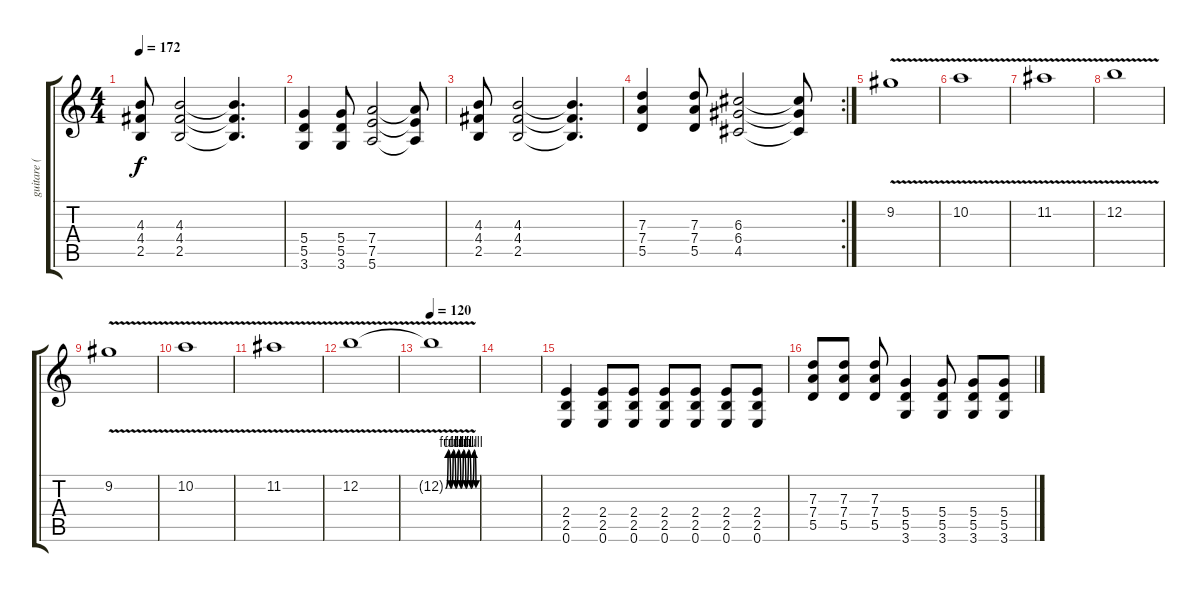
\track ("guitare ( Alex Kinon )" "guitare ( ") {instrument distortionguitar}
\staff {score tabs}
\tuning (E4 B3 G3 D3 A2 E2) {hide}
\ts (4 4)
\tempo 172
\clef g2
\ks c
(4.3 4.4 2.5).8{dy f} (4.3 4.4 2.5).2 (4.3{t} 4.4{t} 2.5{t}).4{d} |
(5.4 5.5 3.6).4 (5.4 5.5 3.6).8 (7.4 7.5 5.6).2 (7.4{t} 7.5{t} 5.6{t}).8 |
(4.3 4.4 2.5).8 (4.3 4.4 2.5).2 (4.3{t} 4.4{t} 2.5{t}).4{d} |
\rc 2
(7.3 7.4 5.5).4 (7.3 7.4 5.5).8 (6.3 6.4 4.5).2 (6.3{t} 6.4{t} 4.5{t}).8 |
9.2{v}.1{volume 16} |
10.2{v}.1 |
11.2{v}.1 |
12.2{v}.1 |
9.2{v}.1 |
10.2{v}.1 |
11.2{v}.1 |
12.2{v}.1 |
\tempo 120
12.2{be (custom 0 0 5 4 10 0 15 4 20 0 25 4 30 0 35 4 40 0 45 4 50 0 56 4 60 0) t}.1{volume 10} |
|
(2.4 2.5 0.6).4{volume 12} (2.4 2.5 0.6).8 (2.4 2.5 0.6).8 (2.4 2.5 0.6).8 (2.4 2.5 0.6).8 (2.4 2.5 0.6).8 (2.4 2.5 0.6).8 |
(7.3 7.4 5.5).8 (7.3 7.4 5.5).8 (7.3 7.4 5.5).8 (5.4 5.5 3.6).4 (5.4 5.5 3.6).8 (5.4 5.5 3.6).8 (5.4 5.5 3.6).8
